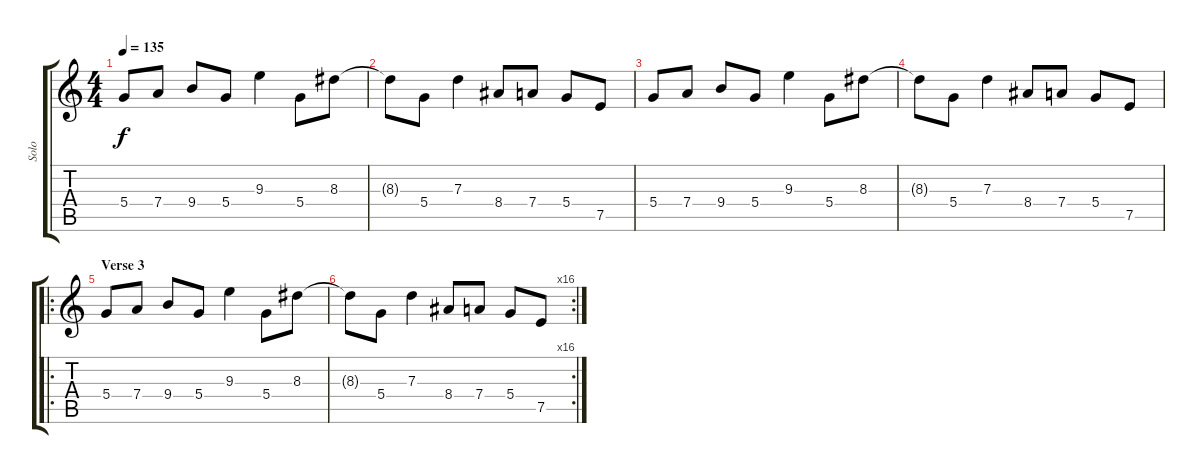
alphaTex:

\track ("Solo" "Solo") {instrument distortionguitar}
\staff {score tabs}
\tuning (E4 B3 G3 D3 A2 E2) {hide}
\ts (4 4)
\tempo 135
\clef g2
\ks c
5.4.8{dy f} 7.4.8 9.4.8 5.4.8 9.3.4 5.4.8 8.3.8 |
8.3{t}.8 5.4.8 7.3.4 8.4.8 7.4.8 5.4.8 7.5.8 |
5.4.8 7.4.8 9.4.8 5.4.8 9.3.4 5.4.8 8.3.8 |
8.3{t}.8 5.4.8 7.3.4 8.4.8 7.4.8 5.4.8 7.5.8 |
\ro
\section ("" "Verse 3")
5.4.8 7.4.8 9.4.8 5.4.8 9.3.4 5.4.8 8.3.8 |
\rc 16
8.3{t}.8 5.4.8 7.3.4 8.4.8 7.4.8 5.4.8 7.5.8
